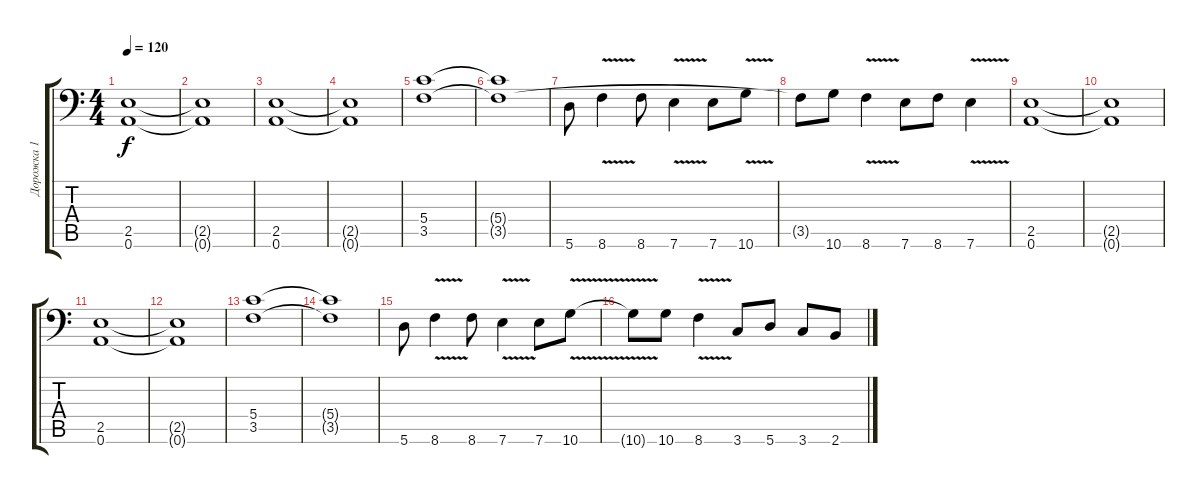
\track ("Дорожка 1" "Дорожка 1") {instrument distortionguitar}
\staff {score tabs}
\tuning (A3 E3 C3 G2 D2 A1) {hide}
\ts (4 4)
\tempo 120
\clef f4
\ks c
(2.5 0.6).1{dy f} |
(2.5{t} 0.6{t}).1 |
(2.5 0.6).1 |
(2.5{t} 0.6{t}).1 |
(5.4 3.5).1 |
(5.4{t} 3.5{t}).1 |
5.6.8 8.6{v}.4 8.6.8 7.6{v}.4 7.6.8 10.6{v}.8 |
3.5{t}.8 10.6.8 8.6{v}.4 7.6.8 8.6.8 7.6{v}.4 |
(2.5 0.6).1 |
(2.5{t} 0.6{t}).1 |
(2.5 0.6).1 |
(2.5{t} 0.6{t}).1 |
(5.4 3.5).1 |
(5.4{t} 3.5{t}).1 |
5.6.8 8.6{v}.4 8.6.8 7.6{v}.4 7.6.8 10.6{v}.8 |
10.6{t}.8 10.6.8 8.6{v}.4 3.6.8 5.6.8 3.6.8 2.6.8
